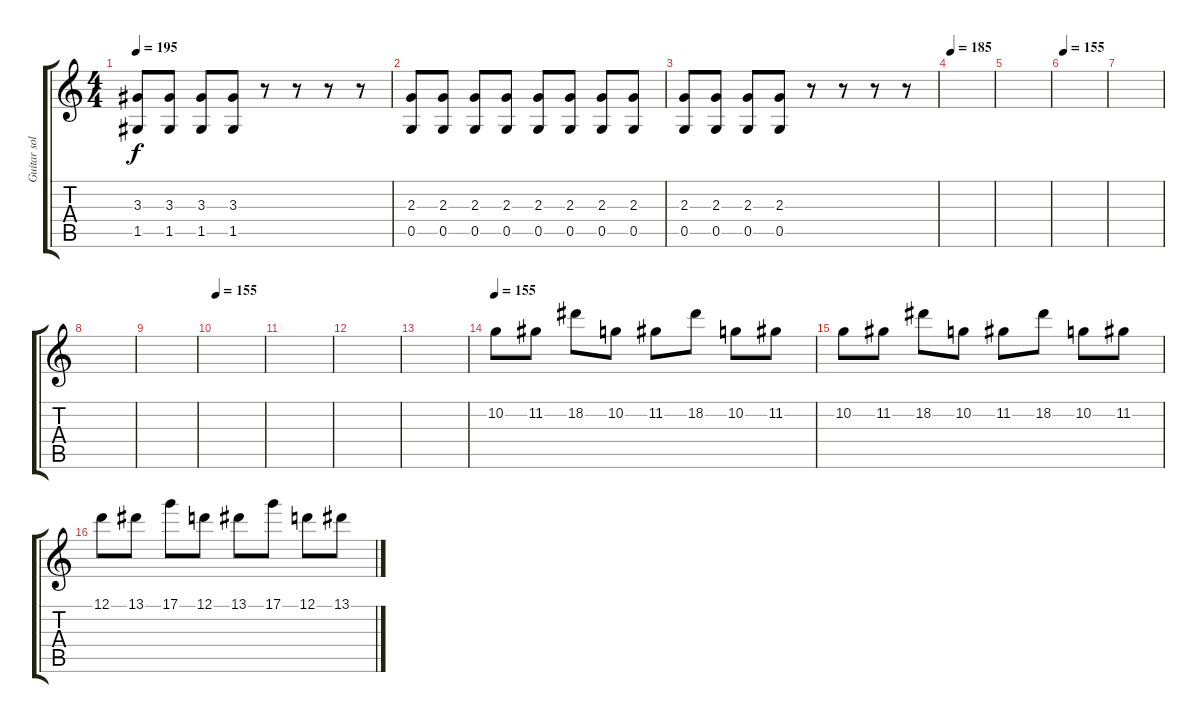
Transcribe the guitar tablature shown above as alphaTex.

\track ("Guitar solo" "Guitar sol") {instrument distortionguitar}
\staff {score tabs}
\tuning (D4 A3 F3 C3 G2 C2) {hide}
\ts (4 4)
\tempo 195
\clef g2
\ks c
(3.3 1.5).8{dy f} (3.3 1.5).8 (3.3 1.5).8 (3.3 1.5).8 r.8 r.8 r.8 r.8 |
(2.3 0.5).8 (2.3 0.5).8 (2.3 0.5).8 (2.3 0.5).8 (2.3 0.5).8 (2.3 0.5).8 (2.3 0.5).8 (2.3 0.5).8 |
(2.3 0.5).8 (2.3 0.5).8 (2.3 0.5).8 (2.3 0.5).8 r.8 r.8 r.8 r.8 |
\tempo 185
|
|
\tempo 155
|
|
|
|
\tempo 155
|
|
|
|
\tempo 155
10.2.8 11.2.8 18.2.8 10.2.8 11.2.8 18.2.8 10.2.8 11.2.8 |
10.2.8 11.2.8 18.2.8 10.2.8 11.2.8 18.2.8 10.2.8 11.2.8 |
12.1.8 13.1.8 17.1.8 12.1.8 13.1.8 17.1.8 12.1.8 13.1.8
